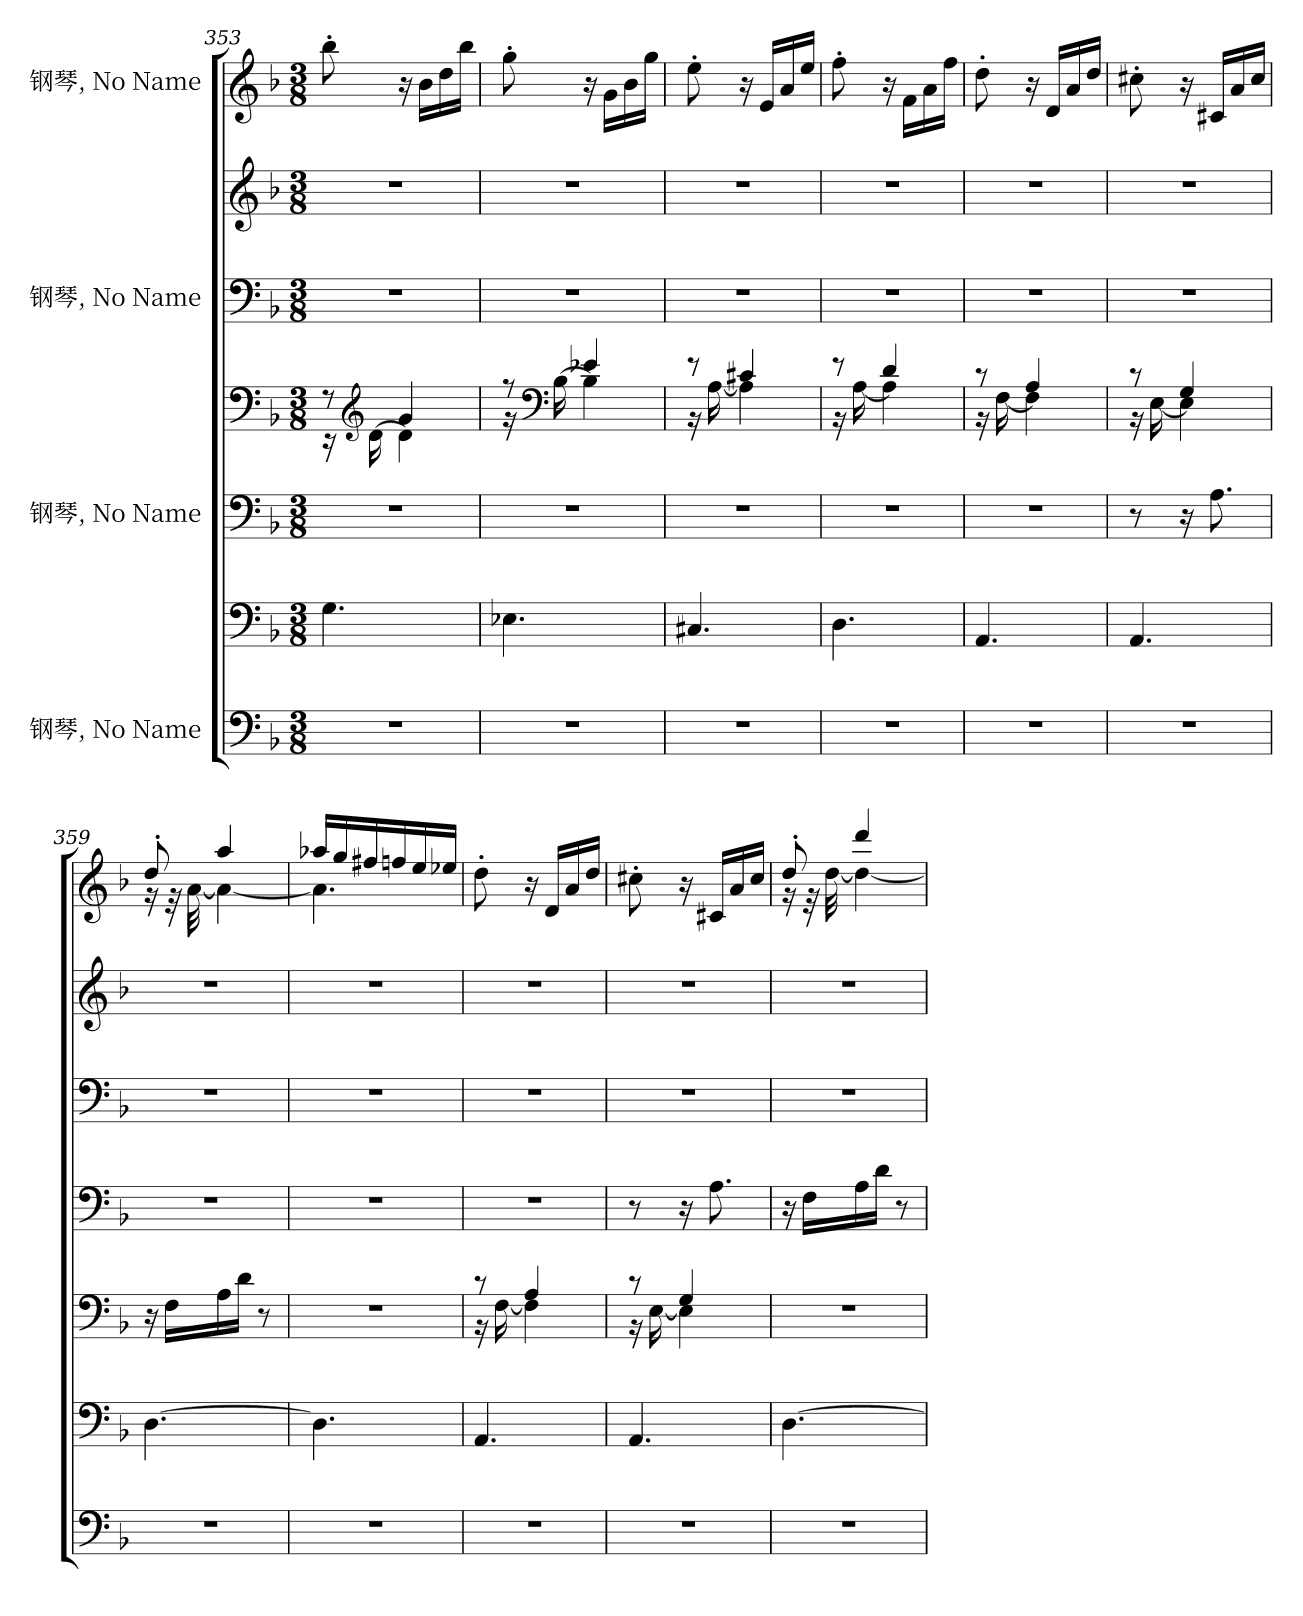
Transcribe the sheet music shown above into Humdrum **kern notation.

**kern	**kern	**kern	**kern	**kern	**kern	**kern
*part4	*part4	*part3	*part3	*part2	*part2	*part1
*staff7	*staff6	*staff5	*staff4	*staff3	*staff2	*staff1
*I"钢琴, No Name	*	*I"钢琴, No Name	*	*I"钢琴, No Name	*	*I"钢琴, No Name
*clefF4	*clefF4	*clefF4	*clefF4	*clefF4	*clefG2	*clefG2
*k[b-]	*k[b-]	*k[b-]	*k[b-]	*k[b-]	*k[b-]	*k[b-]
*M3/8	*M3/8	*M3/8	*M3/8	*M3/8	*M3/8	*M3/8
*MM111	*MM111	*MM111	*MM111	*MM111	*MM111	*MM111
=353	=353	=353	=353	=353	=353	=353
*	*	*	*^	*	*	*
4.r	4.G\	4.r	8r	16r	4.r	4.r	8bb-'\
*	*	*	*clefG2	*	*	*	*
.	.	.	.	[16d\	.	.	.
.	.	.	4g/	4d\]	.	.	16r
.	.	.	.	.	.	.	16b-\LL
.	.	.	.	.	.	.	16dd\
.	.	.	.	.	.	.	16bb-\JJ
=354	=354	=354	=354	=354	=354	=354	=354
4.r	4.E-X\	4.r	8r	16r	4.r	4.r	8gg'\
*	*	*	*clefF4	*	*	*	*
.	.	.	.	[16B-\	.	.	.
.	.	.	4e-X/	4B-\]	.	.	16r
.	.	.	.	.	.	.	16g\LL
.	.	.	.	.	.	.	16b-\
.	.	.	.	.	.	.	16gg\JJ
!!LO:PB:g=z
=355	=355	=355	=355	=355	=355	=355	=355
4.r	4.C#X/	4.r	8r	16r	4.r	4.r	8ee'\
.	.	.	.	[16A\	.	.	.
.	.	.	4c#X/	4A\]	.	.	16r
.	.	.	.	.	.	.	16e/LL
.	.	.	.	.	.	.	16a/
.	.	.	.	.	.	.	16ee/JJ
=356	=356	=356	=356	=356	=356	=356	=356
4.r	4.D\	4.r	8r	16r	4.r	4.r	8ff'\
.	.	.	.	[16A\	.	.	.
.	.	.	4d/	4A\]	.	.	16r
.	.	.	.	.	.	.	16f\LL
.	.	.	.	.	.	.	16a\
.	.	.	.	.	.	.	16ff\JJ
=357	=357	=357	=357	=357	=357	=357	=357
4.r	4.AA/	4.r	8r	16r	4.r	4.r	8dd'\
.	.	.	.	[16F\	.	.	.
.	.	.	4A/	4F\]	.	.	16r
.	.	.	.	.	.	.	16d/LL
.	.	.	.	.	.	.	16a/
.	.	.	.	.	.	.	16dd/JJ
=358	=358	=358	=358	=358	=358	=358	=358
4.r	4.AA/	8r	8r	16r	4.r	4.r	8cc#X'\
.	.	.	.	[16E\	.	.	.
.	.	16r	4G/	4E\]	.	.	16r
.	.	8.A\	.	.	.	.	16c#X/LL
.	.	.	.	.	.	.	16a/
*	*	*	*	*	*	*	*MM109
.	.	.	.	.	.	.	16cc#/JJ
*	*	*	*v	*v	*	*	*
=359	=359	=359	=359	=359	=359	=359
*	*	*	*	*	*	*^
4.r	[4.D\	16r	4.r	4.r	4.r	8dd'/	16r
.	.	16F\LL	.	.	.	.	32r
.	.	.	.	.	.	.	[32a\
.	.	16A\	.	.	.	4aa/	4a\_
.	.	16d\JJ	.	.	.	.	.
.	.	8r	.	.	.	.	.
!!LO:PB:g=z	!!
=360	=360	=360	=360	=360	=360	=360	=360
*	*	*	*	*	*	*MM109	*
4.r	4.D\]	4.r	4.r	4.r	4.r	16aa-X/LL	4.a\]
.	.	.	.	.	.	16gg/	.
.	.	.	.	.	.	16ff#X/	.
.	.	.	.	.	.	16ffn/	.
.	.	.	.	.	.	16ee/	.
*	*	*	*	*	*	*MM107	*
.	.	.	.	.	.	16ee-X/JJ	.
*	*	*	*	*	*	*v	*v
=361	=361	=361	=361	=361	=361	=361
*	*	*	*	*	*	*MM111
*	*	*^	*	*	*	*
4.r	4.AA/	8r	16r	4.r	4.r	4.r	8dd'\
.	.	.	[16F\	.	.	.	.
.	.	4A/	4F\]	.	.	.	16r
.	.	.	.	.	.	.	16d/LL
.	.	.	.	.	.	.	16a/
.	.	.	.	.	.	.	16dd/JJ
=362	=362	=362	=362	=362	=362	=362	=362
4.r	4.AA/	8r	16r	8r	4.r	4.r	8cc#X'\
.	.	.	[16E\	.	.	.	.
.	.	4G/	4E\]	16r	.	.	16r
.	.	.	.	8.A\	.	.	16c#X/LL
.	.	.	.	.	.	.	16a/
.	.	.	.	.	.	.	16cc#/JJ
*	*	*v	*v	*	*	*	*
=363	=363	=363	=363	=363	=363	=363
*	*	*	*	*	*	*^
4.r	[4.D\	4.r	16r	4.r	4.r	8dd'/	16r
.	.	.	16F\LL	.	.	.	32r
.	.	.	.	.	.	.	[32dd\
*	*	*	*	*	*	*MM107	*
.	.	.	16A\	.	.	4ddd/	4dd\_
.	.	.	16d\JJ	.	.	.	.
.	.	.	8r	.	.	.	.
*	*	*	*	*	*	*v	*v
=	=	=	=	=	=	=
*-	*-	*-	*-	*-	*-	*-
